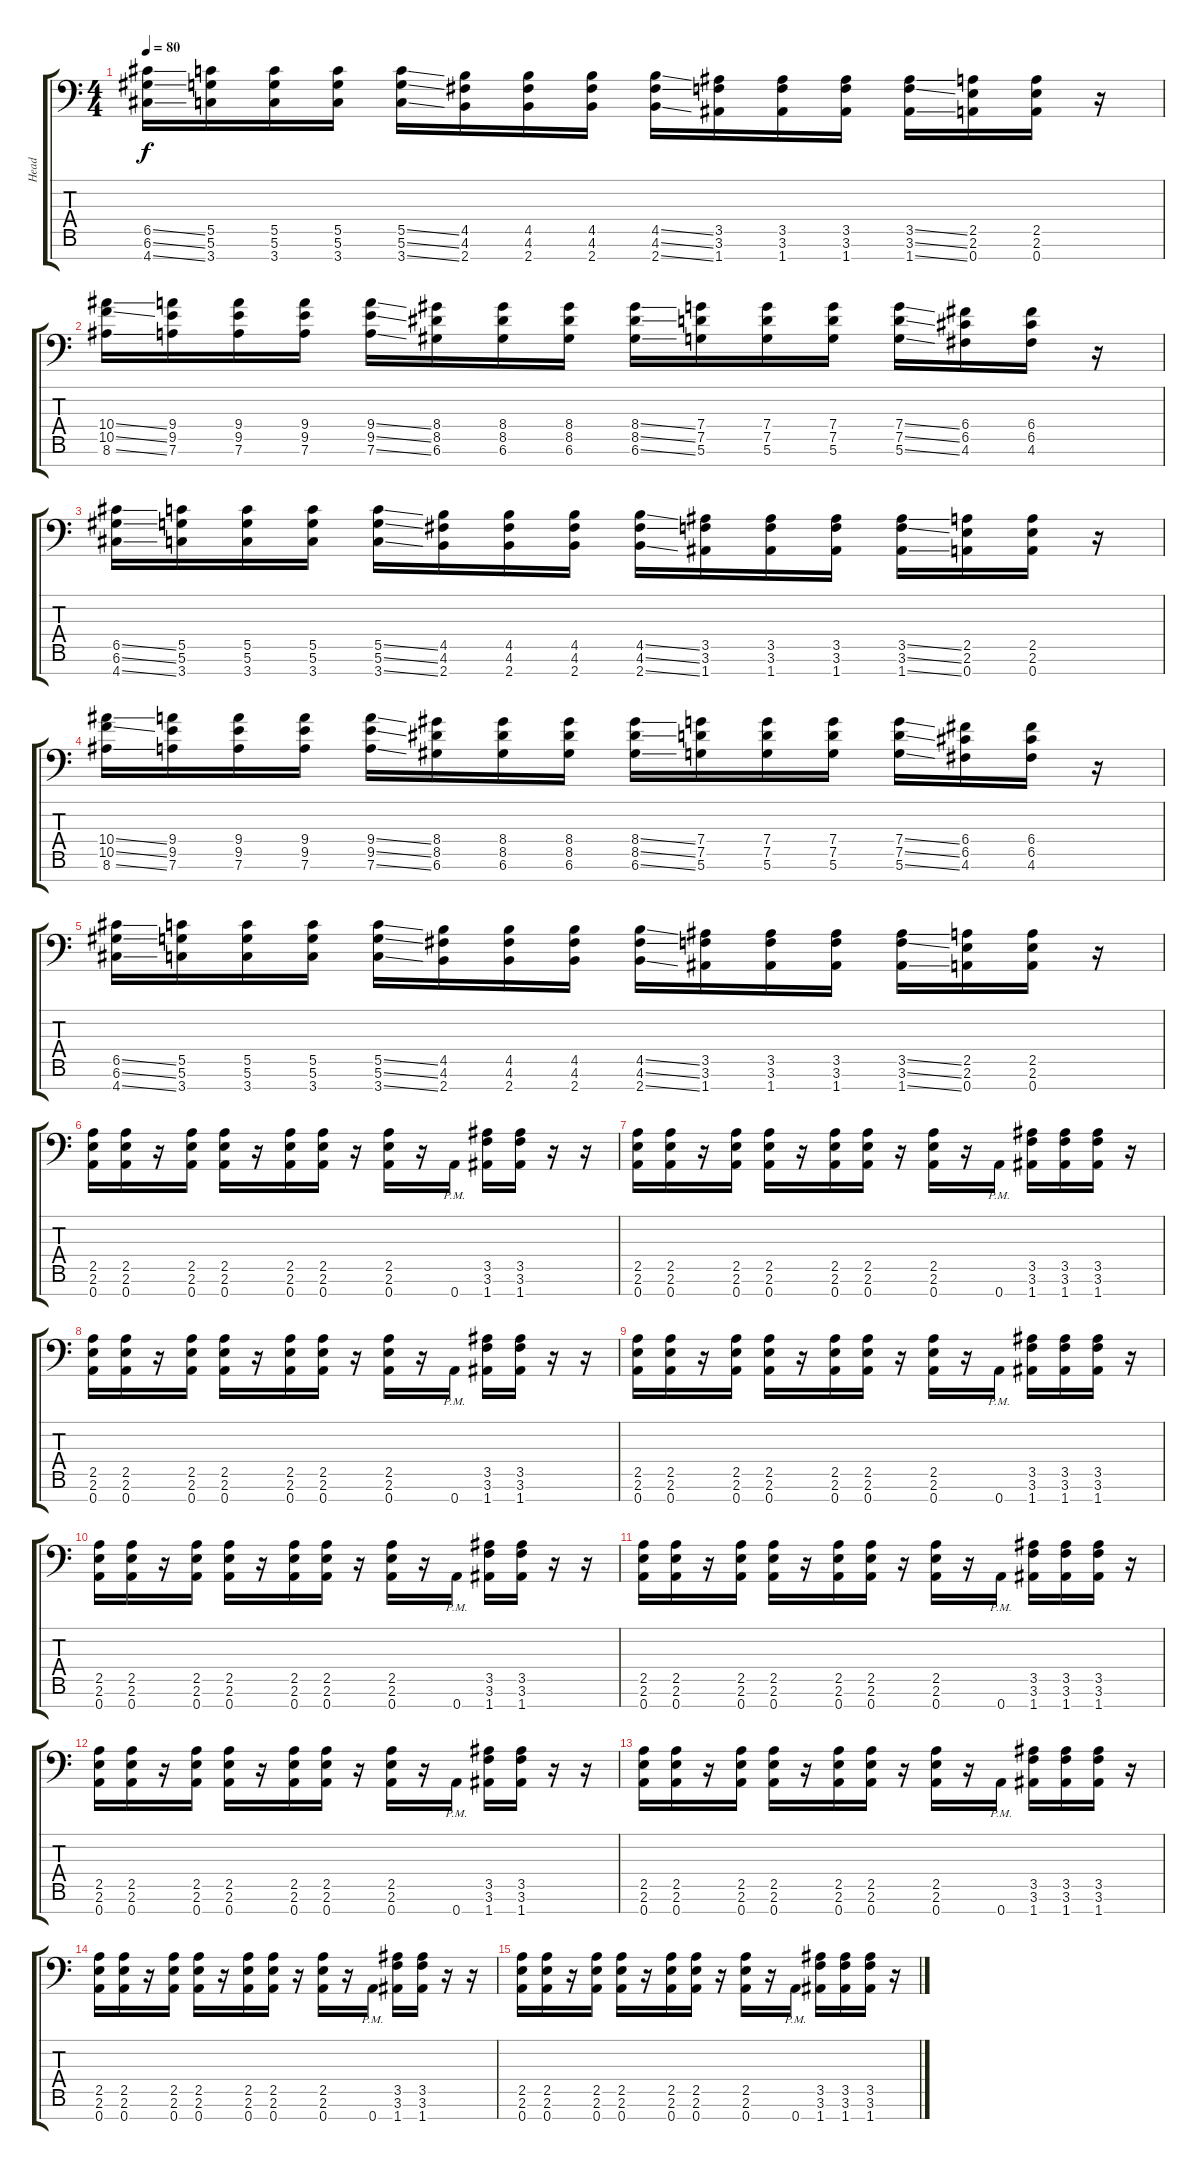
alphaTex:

\track ("Head" "Head") {instrument distortionguitar}
\staff {score tabs}
\tuning (D4 A3 F3 C3 G2 D2 A1) {hide}
\ts (4 4)
\tempo 80
\clef f4
\ks c
(6.5{ss} 6.6{ss} 4.7{ss}).16{dy f} (5.5 5.6 3.7).16 (5.5 5.6 3.7).16 (5.5 5.6 3.7).16 (5.5{ss} 5.6{ss} 3.7{ss}).16 (4.5 4.6 2.7).16 (4.5 4.6 2.7).16 (4.5 4.6 2.7).16 (4.5{ss} 4.6{ss} 2.7{ss}).16 (3.5 3.6 1.7).16 (3.5 3.6 1.7).16 (3.5 3.6 1.7).16 (3.5{ss} 3.6{ss} 1.7{ss}).16 (2.5 2.6 0.7).16 (2.5 2.6 0.7).16 r.16 |
(10.4{ss} 10.5{ss} 8.6{ss}).16 (9.4 9.5 7.6).16 (9.4 9.5 7.6).16 (9.4 9.5 7.6).16 (9.4{ss} 9.5{ss} 7.6{ss}).16 (8.4 8.5 6.6).16 (8.4 8.5 6.6).16 (8.4 8.5 6.6).16 (8.4{ss} 8.5{ss} 6.6{ss}).16 (7.4 7.5 5.6).16 (7.4 7.5 5.6).16 (7.4 7.5 5.6).16 (7.4{ss} 7.5{ss} 5.6{ss}).16 (6.4 6.5 4.6).16 (6.4 6.5 4.6).16 r.16 |
(6.5{ss} 6.6{ss} 4.7{ss}).16 (5.5 5.6 3.7).16 (5.5 5.6 3.7).16 (5.5 5.6 3.7).16 (5.5{ss} 5.6{ss} 3.7{ss}).16 (4.5 4.6 2.7).16 (4.5 4.6 2.7).16 (4.5 4.6 2.7).16 (4.5{ss} 4.6{ss} 2.7{ss}).16 (3.5 3.6 1.7).16 (3.5 3.6 1.7).16 (3.5 3.6 1.7).16 (3.5{ss} 3.6{ss} 1.7{ss}).16 (2.5 2.6 0.7).16 (2.5 2.6 0.7).16 r.16 |
(10.4{ss} 10.5{ss} 8.6{ss}).16 (9.4 9.5 7.6).16 (9.4 9.5 7.6).16 (9.4 9.5 7.6).16 (9.4{ss} 9.5{ss} 7.6{ss}).16 (8.4 8.5 6.6).16 (8.4 8.5 6.6).16 (8.4 8.5 6.6).16 (8.4{ss} 8.5{ss} 6.6{ss}).16 (7.4 7.5 5.6).16 (7.4 7.5 5.6).16 (7.4 7.5 5.6).16 (7.4{ss} 7.5{ss} 5.6{ss}).16 (6.4 6.5 4.6).16 (6.4 6.5 4.6).16 r.16 |
(6.5{ss} 6.6{ss} 4.7{ss}).16 (5.5 5.6 3.7).16 (5.5 5.6 3.7).16 (5.5 5.6 3.7).16 (5.5{ss} 5.6{ss} 3.7{ss}).16 (4.5 4.6 2.7).16 (4.5 4.6 2.7).16 (4.5 4.6 2.7).16 (4.5{ss} 4.6{ss} 2.7{ss}).16 (3.5 3.6 1.7).16 (3.5 3.6 1.7).16 (3.5 3.6 1.7).16 (3.5{ss} 3.6{ss} 1.7{ss}).16 (2.5 2.6 0.7).16 (2.5 2.6 0.7).16 r.16 |
(2.5 2.6 0.7).16 (2.5 2.6 0.7).16 r.16 (2.5 2.6 0.7).16 (2.5 2.6 0.7).16 r.16 (2.5 2.6 0.7).16 (2.5 2.6 0.7).16 r.16 (2.5 2.6 0.7).16 r.16 0.7{pm}.16 (3.5 3.6 1.7).16 (3.5 3.6 1.7).16 r.16 r.16 |
(2.5 2.6 0.7).16 (2.5 2.6 0.7).16 r.16 (2.5 2.6 0.7).16 (2.5 2.6 0.7).16 r.16 (2.5 2.6 0.7).16 (2.5 2.6 0.7).16 r.16 (2.5 2.6 0.7).16 r.16 0.7{pm}.16 (3.5 3.6 1.7).16 (3.5 3.6 1.7).16 (3.5 3.6 1.7).16 r.16 |
(2.5 2.6 0.7).16 (2.5 2.6 0.7).16 r.16 (2.5 2.6 0.7).16 (2.5 2.6 0.7).16 r.16 (2.5 2.6 0.7).16 (2.5 2.6 0.7).16 r.16 (2.5 2.6 0.7).16 r.16 0.7{pm}.16 (3.5 3.6 1.7).16 (3.5 3.6 1.7).16 r.16 r.16 |
(2.5 2.6 0.7).16 (2.5 2.6 0.7).16 r.16 (2.5 2.6 0.7).16 (2.5 2.6 0.7).16 r.16 (2.5 2.6 0.7).16 (2.5 2.6 0.7).16 r.16 (2.5 2.6 0.7).16 r.16 0.7{pm}.16 (3.5 3.6 1.7).16 (3.5 3.6 1.7).16 (3.5 3.6 1.7).16 r.16 |
(2.5 2.6 0.7).16 (2.5 2.6 0.7).16 r.16 (2.5 2.6 0.7).16 (2.5 2.6 0.7).16 r.16 (2.5 2.6 0.7).16 (2.5 2.6 0.7).16 r.16 (2.5 2.6 0.7).16 r.16 0.7{pm}.16 (3.5 3.6 1.7).16 (3.5 3.6 1.7).16 r.16 r.16 |
(2.5 2.6 0.7).16 (2.5 2.6 0.7).16 r.16 (2.5 2.6 0.7).16 (2.5 2.6 0.7).16 r.16 (2.5 2.6 0.7).16 (2.5 2.6 0.7).16 r.16 (2.5 2.6 0.7).16 r.16 0.7{pm}.16 (3.5 3.6 1.7).16 (3.5 3.6 1.7).16 (3.5 3.6 1.7).16 r.16 |
(2.5 2.6 0.7).16 (2.5 2.6 0.7).16 r.16 (2.5 2.6 0.7).16 (2.5 2.6 0.7).16 r.16 (2.5 2.6 0.7).16 (2.5 2.6 0.7).16 r.16 (2.5 2.6 0.7).16 r.16 0.7{pm}.16 (3.5 3.6 1.7).16 (3.5 3.6 1.7).16 r.16 r.16 |
(2.5 2.6 0.7).16 (2.5 2.6 0.7).16 r.16 (2.5 2.6 0.7).16 (2.5 2.6 0.7).16 r.16 (2.5 2.6 0.7).16 (2.5 2.6 0.7).16 r.16 (2.5 2.6 0.7).16 r.16 0.7{pm}.16 (3.5 3.6 1.7).16 (3.5 3.6 1.7).16 (3.5 3.6 1.7).16 r.16 |
(2.5 2.6 0.7).16 (2.5 2.6 0.7).16 r.16 (2.5 2.6 0.7).16 (2.5 2.6 0.7).16 r.16 (2.5 2.6 0.7).16 (2.5 2.6 0.7).16 r.16 (2.5 2.6 0.7).16 r.16 0.7{pm}.16 (3.5 3.6 1.7).16 (3.5 3.6 1.7).16 r.16 r.16 |
(2.5 2.6 0.7).16 (2.5 2.6 0.7).16 r.16 (2.5 2.6 0.7).16 (2.5 2.6 0.7).16 r.16 (2.5 2.6 0.7).16 (2.5 2.6 0.7).16 r.16 (2.5 2.6 0.7).16 r.16 0.7{pm}.16 (3.5 3.6 1.7).16 (3.5 3.6 1.7).16 (3.5 3.6 1.7).16 r.16
